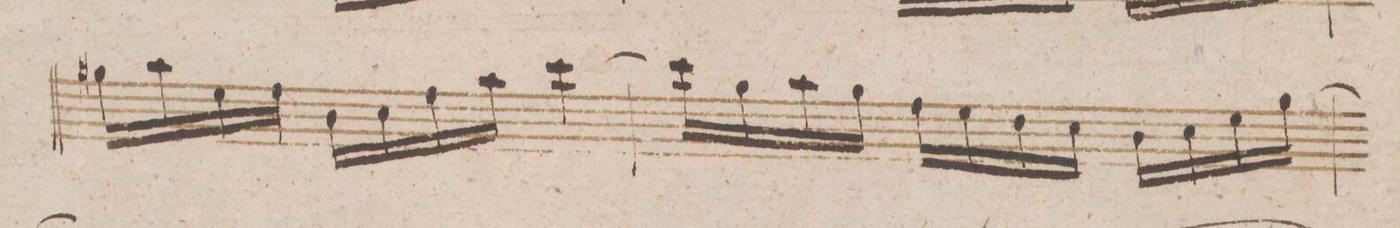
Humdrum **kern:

**kern	**dynam
*I"Clarinetto 1mo in B.	*
*clefG2	*
*k[b-e-]	*
*met(c)	*
*M3/4	*
16ff#X\LL	.
16gg\	.
16dd\	.
16ee-\JJ	.
16a\LL	.
16b-\	.
16ee-\	.
16gg\JJ	.
[>4bb-\	.
=85	=85
16bb-\LL]	.
16ff\	.
16gg\	.
16ff\JJ	.
16ee-\LL	.
16dd\	.
16cc\	.
16b-\JJ	.
16a\LL	.
16b-\	.
16dd\	.
[>16ff\JJ	.
=86	=86
*-	*-
